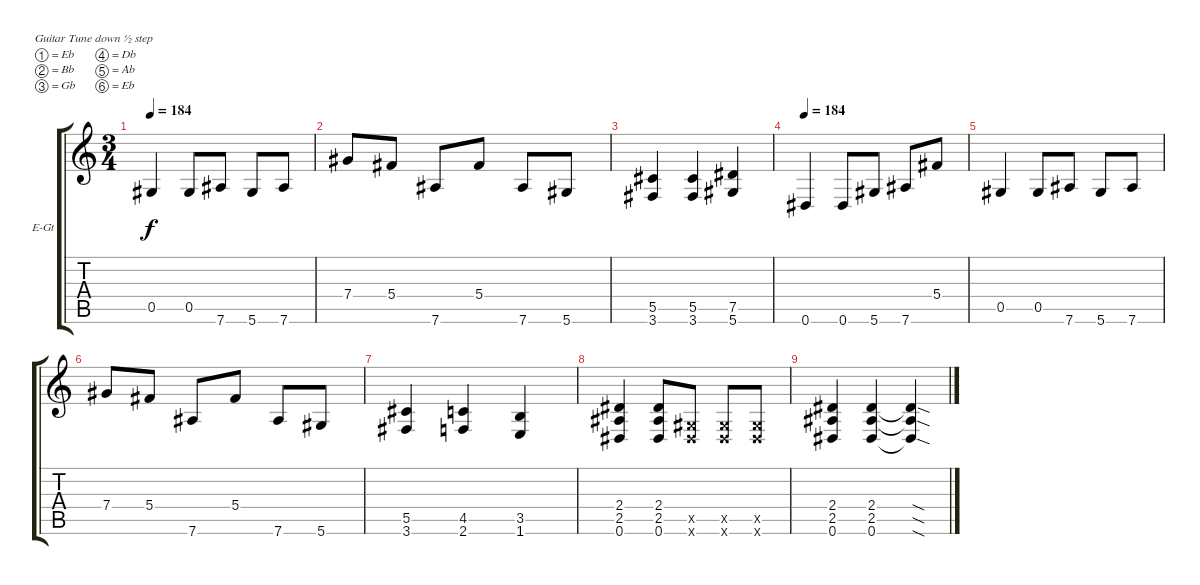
\bracketExtendMode groupsimilarinstruments
\firstSystemTrackNameOrientation horizontal
\otherSystemsTrackNameOrientation horizontal
\track ("Singer" "E-Gt") {instrument distortionguitar}
\staff {score tabs}
\tuning (Eb4 Bb3 Gb3 Db3 Ab2 Eb2)
\ts (3 4)
\tempo 184
\clef g2
\ks c
0.5.4{dy f} 0.5.8 7.6.8 5.6.8 7.6.8 |
7.4.8 5.4.8 7.6.8 5.4.8 7.6.8 5.6.8 |
(5.5 3.6).4 (5.5 3.6).4 (7.5 5.6).4 |
\tempo 184
0.6.4 0.6.8 5.6.8 7.6.8 5.4.8 |
0.5.4 0.5.8 7.6.8 5.6.8 7.6.8 |
7.4.8 5.4.8 7.6.8 5.4.8 7.6.8 5.6.8 |
(5.5 3.6).4 (4.5 2.6).4 (3.5 1.6).4 |
(2.4 2.5 0.6).4 (2.4 2.5 0.6).8 (0.5{x} 0.6{x}).8 (0.5{x} 0.6{x}).8 (0.5{x} 0.6{x}).8 |
(2.4 2.5 0.6).4 (2.4 2.5 0.6).4 (2.4{sod t} 2.5{sod t} 0.6{sod t}).4
